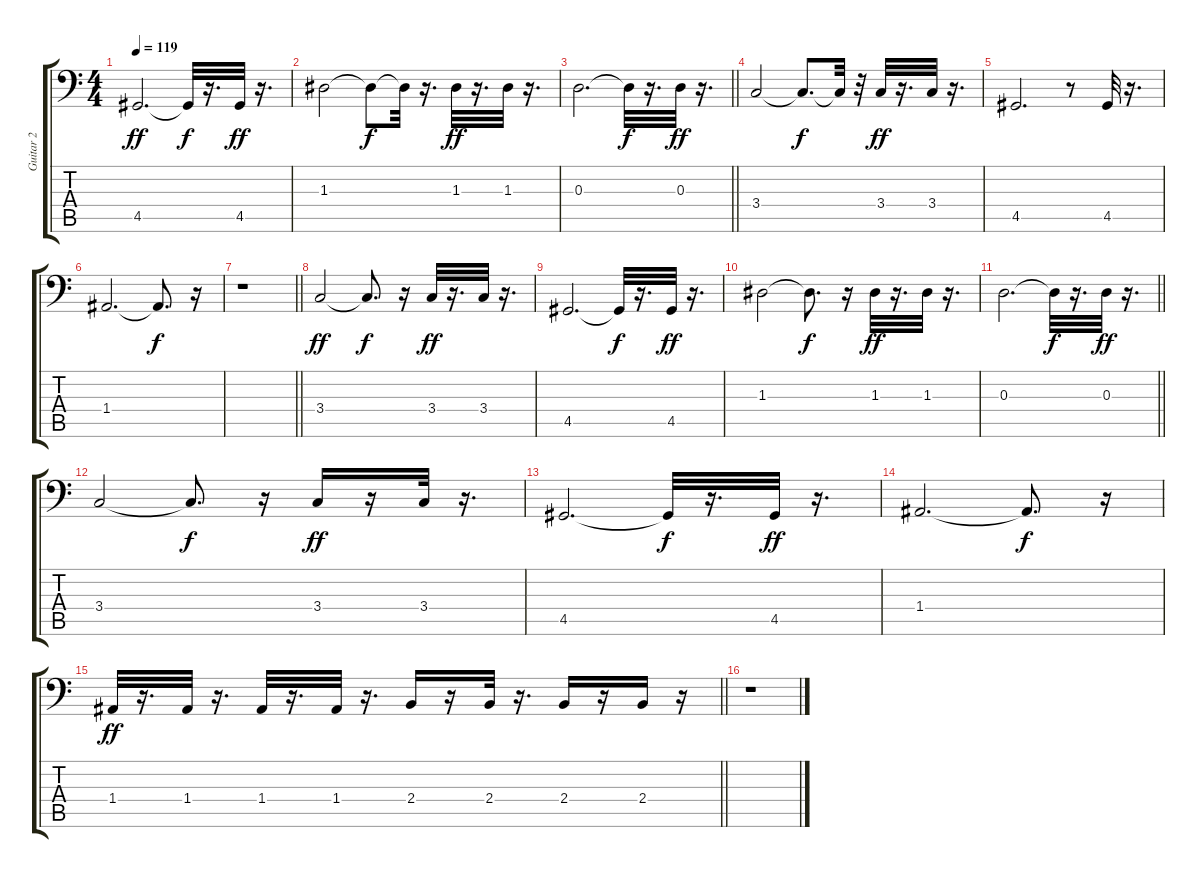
\track ("Guitar 2" "Guitar 2") {instrument distortionguitar}
\staff {score tabs}
\tuning (C3 G2 D2 A1 E1 B0) {hide}
\ts (4 4)
\tempo 119
\clef f4
\ks c
4.5.2{d dy ff} 4.5{t}.32{dy f} r.16{d} 4.5.32{dy ff} r.16{d} |
1.3.2 1.3{t}.8{dy f} 1.3{t}.32 r.16{d} 1.3.32{dy ff} r.16{d} 1.3.32 r.16{d} |
\barLineRight lightlight
0.3.2{d} 0.3{t}.32{dy f} r.16{d} 0.3.32{dy ff} r.16{d} |
3.4.2 3.4{t}.8{d dy f} 3.4{t}.32 r.32 3.4.32{dy ff} r.16{d} 3.4.32 r.16{d} |
4.5.2{d} r.8 4.5.32 r.16{d} |
1.4.2{d} 1.4{t}.8{d dy f} r.16 |
\barLineRight lightlight
r.1 |
3.4.2{dy ff} 3.4{t}.8{d dy f} r.16 3.4.32{dy ff} r.16{d} 3.4.32 r.16{d} |
4.5.2{d} 4.5{t}.32{dy f} r.16{d} 4.5.32{dy ff} r.16{d} |
1.3.2 1.3{t}.8{d dy f} r.16 1.3.32{dy ff} r.16{d} 1.3.32 r.16{d} |
\barLineRight lightlight
0.3.2{d} 0.3{t}.32{dy f} r.16{d} 0.3.32{dy ff} r.16{d} |
3.4.2 3.4{t}.8{d dy f} r.16 3.4.16{dy ff} r.16 3.4.32 r.16{d} |
4.5.2{d} 4.5{t}.32{dy f} r.16{d} 4.5.32{dy ff} r.16{d} |
1.4.2{d} 1.4{t}.8{d dy f} r.16 |
\barLineRight lightlight
1.4.32{dy ff} r.16{d} 1.4.32 r.16{d} 1.4.32 r.16{d} 1.4.32 r.16{d} 2.4.16 r.16 2.4.32 r.16{d} 2.4.16 r.16 2.4.16 r.16 |
r.1
